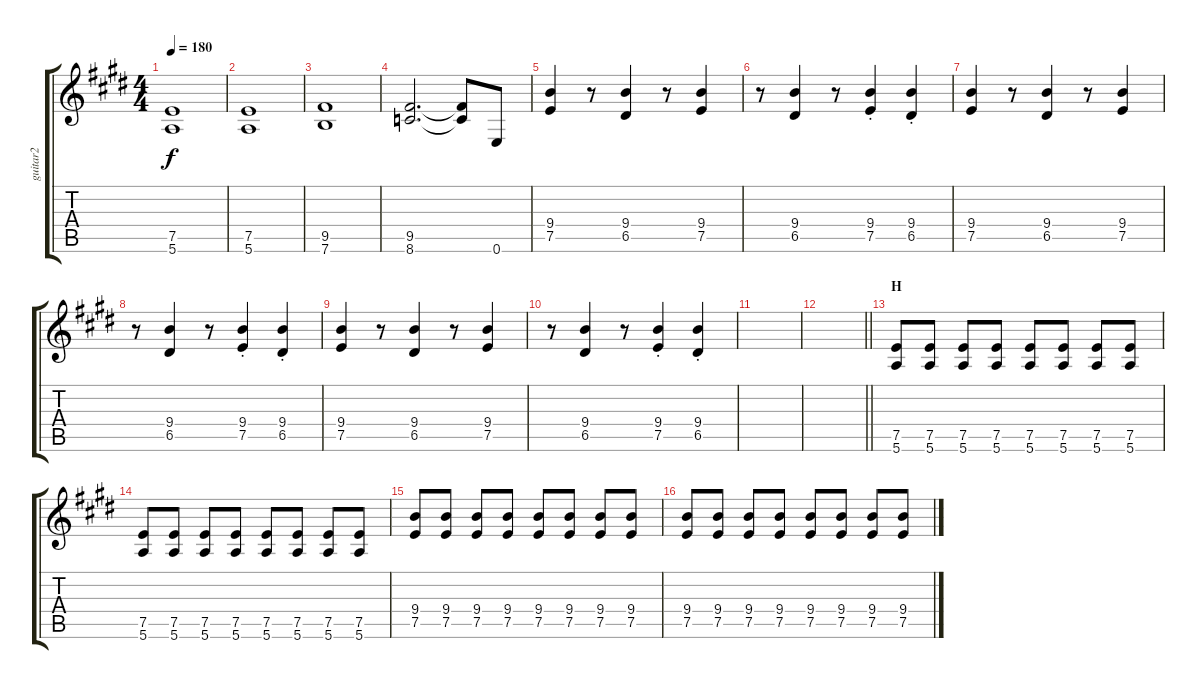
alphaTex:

\track ("guitar2" "guitar2") {instrument overdrivenguitar}
\staff {score tabs}
\tuning (E4 B3 G3 D3 A2 E2) {hide}
\ts (4 4)
\tempo 180
\clef g2
\ks e
(7.5 5.6).1{dy f} |
(7.5 5.6).1 |
(9.5 7.6).1 |
(9.5 8.6).2{d} (9.5{t} 8.6{t}).8 0.6.8 |
(9.4 7.5).4 r.8 (9.4 6.5).4 r.8 (9.4 7.5).4 |
r.8 (9.4 6.5).4 r.8 (9.4{st} 7.5{st}).4 (9.4{st} 6.5{st}).4 |
(9.4 7.5).4 r.8 (9.4 6.5).4 r.8 (9.4 7.5).4 |
r.8 (9.4 6.5).4 r.8 (9.4{st} 7.5{st}).4 (9.4{st} 6.5{st}).4 |
(9.4 7.5).4 r.8 (9.4 6.5).4 r.8 (9.4 7.5).4 |
r.8 (9.4 6.5).4 r.8 (9.4{st} 7.5{st}).4 (9.4{st} 6.5{st}).4 |
|
\barLineRight lightlight
|
\section ("" "H")
(7.5 5.6).8 (7.5 5.6).8 (7.5 5.6).8 (7.5 5.6).8 (7.5 5.6).8 (7.5 5.6).8 (7.5 5.6).8 (7.5 5.6).8 |
(7.5 5.6).8 (7.5 5.6).8 (7.5 5.6).8 (7.5 5.6).8 (7.5 5.6).8 (7.5 5.6).8 (7.5 5.6).8 (7.5 5.6).8 |
(9.4 7.5).8 (9.4 7.5).8 (9.4 7.5).8 (9.4 7.5).8 (9.4 7.5).8 (9.4 7.5).8 (9.4 7.5).8 (9.4 7.5).8 |
(9.4 7.5).8 (9.4 7.5).8 (9.4 7.5).8 (9.4 7.5).8 (9.4 7.5).8 (9.4 7.5).8 (9.4 7.5).8 (9.4 7.5).8
